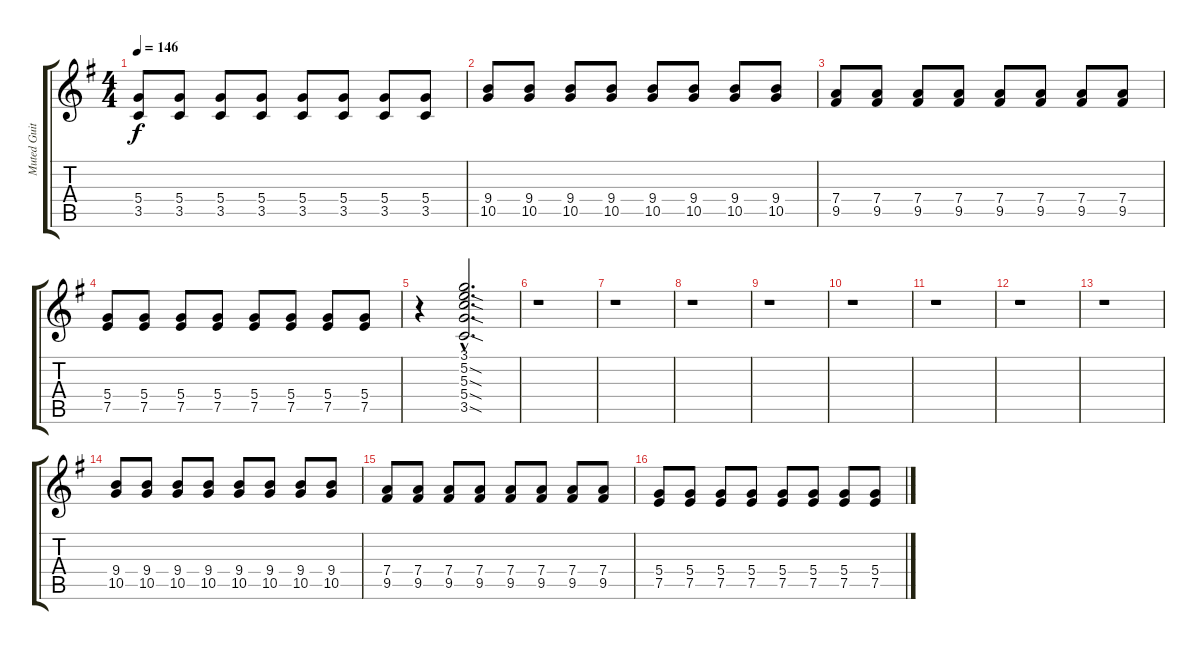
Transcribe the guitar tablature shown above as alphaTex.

\track ("Muted Guitar" "Muted Guit") {instrument electricguitarmuted}
\staff {score tabs}
\tuning (E4 B3 G3 D3 A2 E2) {hide}
\ts (4 4)
\tempo 146
\clef g2
\ks g
(5.4 3.5).8{dy f} (5.4 3.5).8 (5.4 3.5).8 (5.4 3.5).8 (5.4 3.5).8 (5.4 3.5).8 (5.4 3.5).8 (5.4 3.5).8 |
(9.4 10.5).8 (9.4 10.5).8 (9.4 10.5).8 (9.4 10.5).8 (9.4 10.5).8 (9.4 10.5).8 (9.4 10.5).8 (9.4 10.5).8 |
(7.4 9.5).8 (7.4 9.5).8 (7.4 9.5).8 (7.4 9.5).8 (7.4 9.5).8 (7.4 9.5).8 (7.4 9.5).8 (7.4 9.5).8 |
(5.4 7.5).8 (5.4 7.5).8 (5.4 7.5).8 (5.4 7.5).8 (5.4 7.5).8 (5.4 7.5).8 (5.4 7.5).8 (5.4 7.5).8 |
r.4 (3.1{hac} 5.2{sod hac} 5.3{sod hac} 5.4{sod hac} 3.5{sod hac}).2{d} |
r.1 |
r.1 |
r.1 |
r.1 |
r.1 |
r.1 |
r.1 |
r.1 |
(9.4 10.5).8 (9.4 10.5).8 (9.4 10.5).8 (9.4 10.5).8 (9.4 10.5).8 (9.4 10.5).8 (9.4 10.5).8 (9.4 10.5).8 |
(7.4 9.5).8 (7.4 9.5).8 (7.4 9.5).8 (7.4 9.5).8 (7.4 9.5).8 (7.4 9.5).8 (7.4 9.5).8 (7.4 9.5).8 |
(5.4 7.5).8 (5.4 7.5).8 (5.4 7.5).8 (5.4 7.5).8 (5.4 7.5).8 (5.4 7.5).8 (5.4 7.5).8 (5.4 7.5).8
